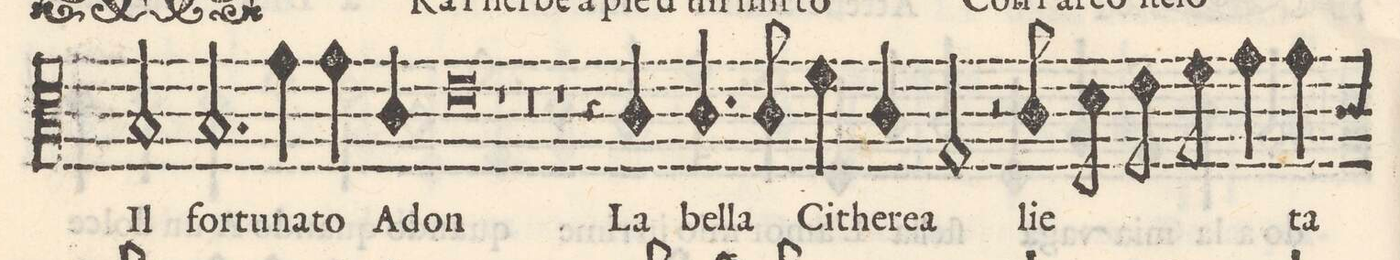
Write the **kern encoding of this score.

**kern	**text
*I"Sesto	*
*clefC3	*
*k[]	*
*M2/1	*
2B/	Il
2.B/	for-
=12-	=12-
4g\	-tu-
4g\	-na-
4c/	-to A-
0e	-don
=13-	=13-
1r	.
=14-	=14-
0r	.
=15-	=15-
1r	.
4r	.
4c/	La
4.c/	bel-
8c/	-la
=16-	=16-
4f\	Ci-
4c/	-the-
2G/	-rea
2r	.
8c/	lie-
8d\	.
8e\	.
8f\	.
=17-	=17-
4g\	.
4g\	-ta
*-	*-
